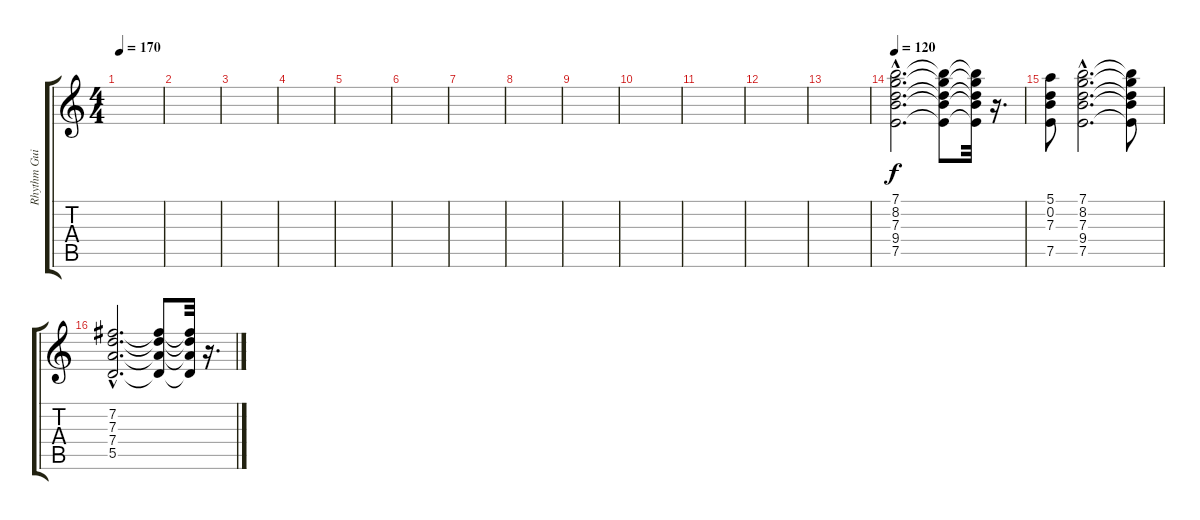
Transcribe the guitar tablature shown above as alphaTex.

\track ("Rhythm Guitar " "Rhythm Gui") {instrument distortionguitar}
\staff {score tabs}
\tuning (E4 B3 G3 D3 A2 E2) {hide}
\ts (4 4)
\tempo 170
\clef g2
\ks c
|
|
|
|
|
|
|
|
|
|
|
|
|
\tempo 120
(7.1{hac} 8.2{hac} 7.3{hac} 9.4{hac} 7.5{hac}).2{d volume 10 instrument electricguitarjazz} (7.1{t} 8.2{t} 7.3{t} 9.4{t} 7.5{t}).8 (7.1{t} 8.2{t} 7.3{t} 9.4{t} 7.5{t}).32 r.16{d} |
(5.1 0.2 7.3 7.5).8 (7.1{hac} 8.2{hac} 7.3{hac} 9.4{hac} 7.5{hac}).2{d} (7.1{t} 8.2{t} 7.3{t} 9.4{t} 7.5{t}).8 |
(7.2{hac} 7.3{hac} 7.4{hac} 5.5{hac}).2{d} (7.2{t} 7.3{t} 7.4{t} 5.5{t}).8 (7.2{t} 7.3{t} 7.4{t} 5.5{t}).32 r.16{d}
